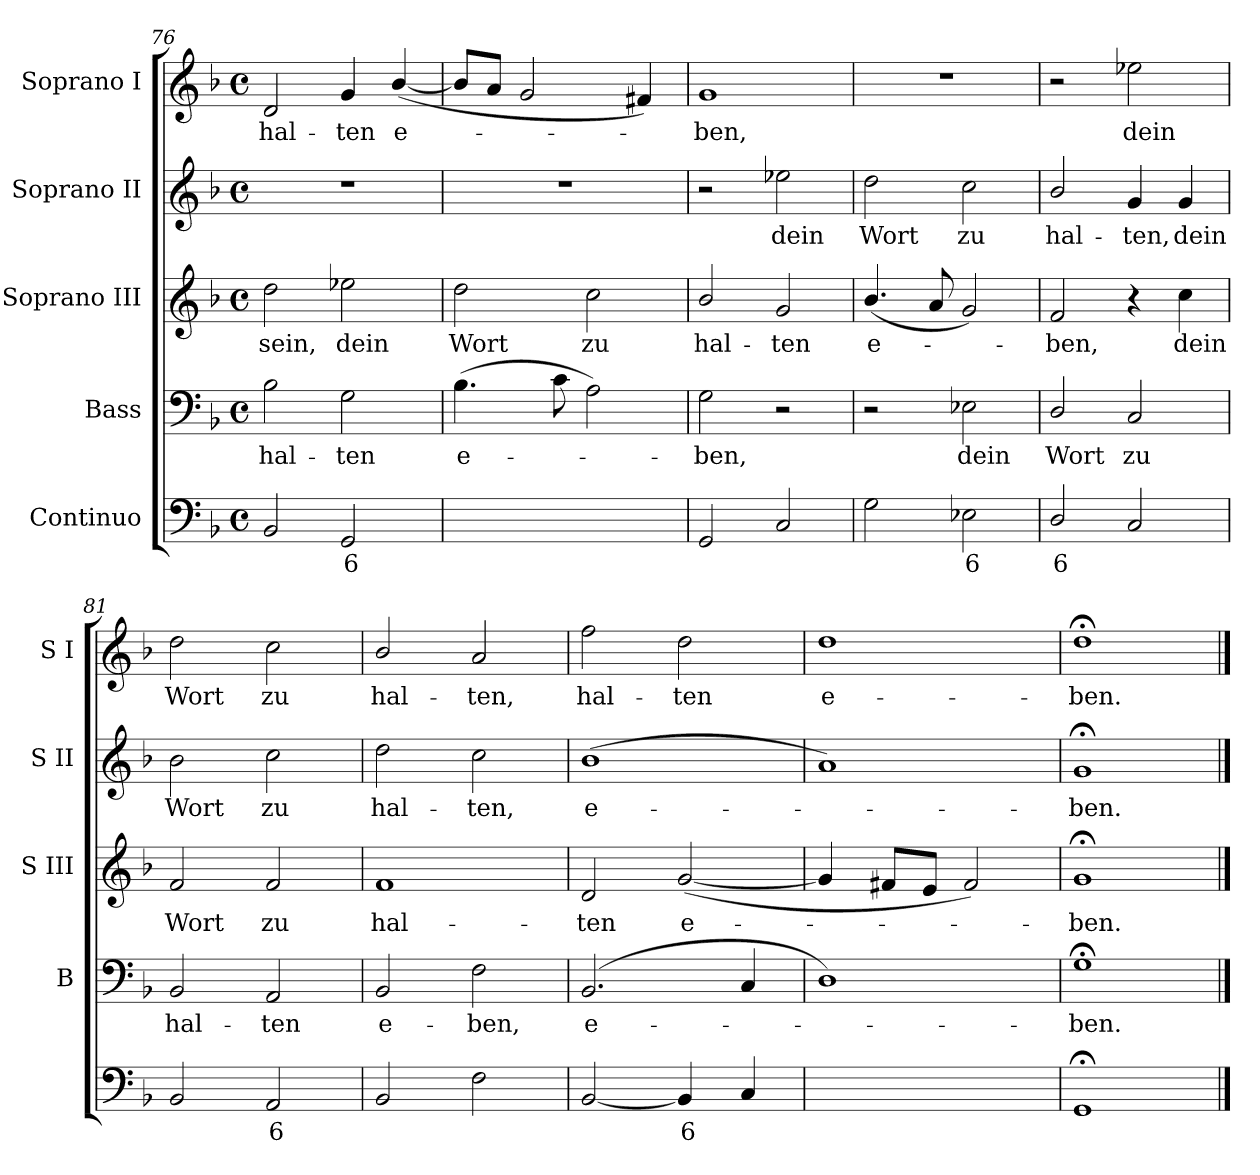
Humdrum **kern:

**kern	**text	**kern	**text	**kern	**text	**kern	**text	**kern	**text
*part5	*part5	*part4	*part4	*part3	*part3	*part2	*part2	*part1	*part1
*staff5	*staff5	*staff4	*staff4	*staff3	*staff3	*staff2	*staff2	*staff1	*staff1
*I"Continuo	*	*I"Bass	*	*I"Soprano III	*	*I"Soprano II	*	*I"Soprano I	*
*	*	*I'B	*	*I'S III	*	*I'S II	*	*I'S I	*
*clefF4	*	*clefF4	*	*clefG2	*	*clefG2	*	*clefG2	*
*k[b-]	*	*k[b-]	*	*k[b-]	*	*k[b-]	*	*k[b-]	*
*F:	*	*F:	*	*F:	*	*F:	*	*F:	*
*M4/4	*	*M4/4	*	*M4/4	*	*M4/4	*	*M4/4	*
*met(c)	*	*met(c)	*	*met(c)	*	*met(c)	*	*met(c)	*
=76	=76	=76	=76	=76	=76	=76	=76	=76	=76
!	!	!	!LO:LY:b	!	!LO:LY:b	!	!	!	!LO:LY:b
2BB-	.	2B-	hal-	2dd	sein,	1r	.	2d	hal-
!	!LO:LY:b	!	!LO:LY:b	!	!LO:LY:b	!	!	!	!LO:LY:b
2GG	6	2G	-ten	2ee-X	dein	.	.	4g	-ten
!	!	!	!	!	!	!	!	!	!LO:LY:b
.	.	.	.	.	.	.	.	(<[4b-/	e-
=77	=77	=77	=77	=77	=77	=77	=77	=77	=77
!	!LO:LY:b	!	!LO:LY:b	!	!LO:LY:b	!	!	!	!
[4BB-yy	5	(>4.B-	e-	2dd	Wort	1r	.	8b-L]	.
.	.	.	.	.	.	.	.	8aJ	.
!	!LO:LY:b	!	!	!	!	!	!	!	!
4BB-yy]	6	.	.	.	.	.	.	2g	.
.	.	8c	.	.	.	.	.	.	.
!	!LO:LY:b	!	!	!	!LO:LY:b	!	!	!	!
[4AAyy	7	2A)	.	2cc	zu	.	.	.	.
!	!LO:LY:b	!	!	!	!	!	!	!	!
4AAyy]	6	.	.	.	.	.	.	4f#X)	.
=78	=78	=78	=78	=78	=78	=78	=78	=78	=78
!	!	!	!LO:LY:b	!	!LO:LY:b	!	!	!	!LO:LY:b
2GG	.	2G	ben,	2b-/	hal-	2r	.	1g	ben,
!	!	!	!	!	!LO:LY:b	!	!LO:LY:b	!	!
2C	.	2r	.	2g	-ten	2ee-X	dein	.	.
!!LO:LB:g=z
=79	=79	=79	=79	=79	=79	=79	=79	=79	=79
!	!	!	!	!	!LO:LY:b	!	!LO:LY:b	!	!
2G	.	2r	.	(<4.b-/	e-	2dd	Wort	1r	.
.	.	.	.	8a	.	.	.	.	.
!	!LO:LY:b	!	!LO:LY:b	!	!	!	!LO:LY:b	!	!
2E-X	6	2E-X	dein	2g)	.	2cc	zu	.	.
=80	=80	=80	=80	=80	=80	=80	=80	=80	=80
!	!LO:LY:b	!	!LO:LY:b	!	!LO:LY:b	!	!LO:LY:b	!	!
2D/	6	2D/	Wort	2f	ben,	2b-/	hal-	2r	.
!	!	!	!LO:LY:b	!	!	!	!LO:LY:b	!	!LO:LY:b
2C	.	2C	zu	4r	.	4g	-ten,	2ee-X	dein
!	!	!	!	!	!LO:LY:b	!	!LO:LY:b	!	!
.	.	.	.	4cc	dein	4g	dein	.	.
=81	=81	=81	=81	=81	=81	=81	=81	=81	=81
!	!	!	!LO:LY:b	!	!LO:LY:b	!	!LO:LY:b	!	!LO:LY:b
2BB-	.	2BB-	hal-	2f	Wort	2b-	Wort	2dd	Wort
!	!LO:LY:b	!	!LO:LY:b	!	!LO:LY:b	!	!LO:LY:b	!	!LO:LY:b
2AA	6	2AA	-ten	2f	zu	2cc	zu	2cc	zu
=82	=82	=82	=82	=82	=82	=82	=82	=82	=82
!	!	!	!LO:LY:b	!	!LO:LY:b	!	!LO:LY:b	!	!LO:LY:b
2BB-	.	2BB-	e-	1f	hal-	2dd	hal-	2b-/	hal-
!	!	!	!LO:LY:b	!	!	!	!LO:LY:b	!	!LO:LY:b
2F	.	2F	-ben,	.	.	2cc	-ten,	2a	-ten,
=83	=83	=83	=83	=83	=83	=83	=83	=83	=83
!	!	!	!LO:LY:b	!	!LO:LY:b	!	!LO:LY:b	!	!LO:LY:b
[2BB-	.	(<2.BB-	e-	2d	-ten	(<1b-	e-	2ff	hal-
!	!LO:LY:b	!	!	!	!LO:LY:b	!	!	!	!LO:LY:b
4BB-]	6	.	.	(<[2g	e-	.	.	2dd	-ten
4C	.	4C	.	.	.	.	.	.	.
=84	=84	=84	=84	=84	=84	=84	=84	=84	=84
!	!LO:LY:b	!	!	!	!	!	!	!	!LO:LY:b
[2Dyy	4	1D)	.	4g]	.	1a)	.	1dd	e-
.	.	.	.	8f#XL	.	.	.	.	.
.	.	.	.	8eJ	.	.	.	.	.
2Dyy]	.	.	.	2f#)	.	.	.	.	.
=85	=85	=85	=85	=85	=85	=85	=85	=85	=85
!	!	!	!LO:LY:b	!	!LO:LY:b	!	!LO:LY:b	!	!LO:LY:b
1GG;<	.	1G;<	ben.	1g;<	ben.	1g;<	ben.	1dd;<	-ben.
==	==	==	==	==	==	==	==	==	==
*-	*-	*-	*-	*-	*-	*-	*-	*-	*-
